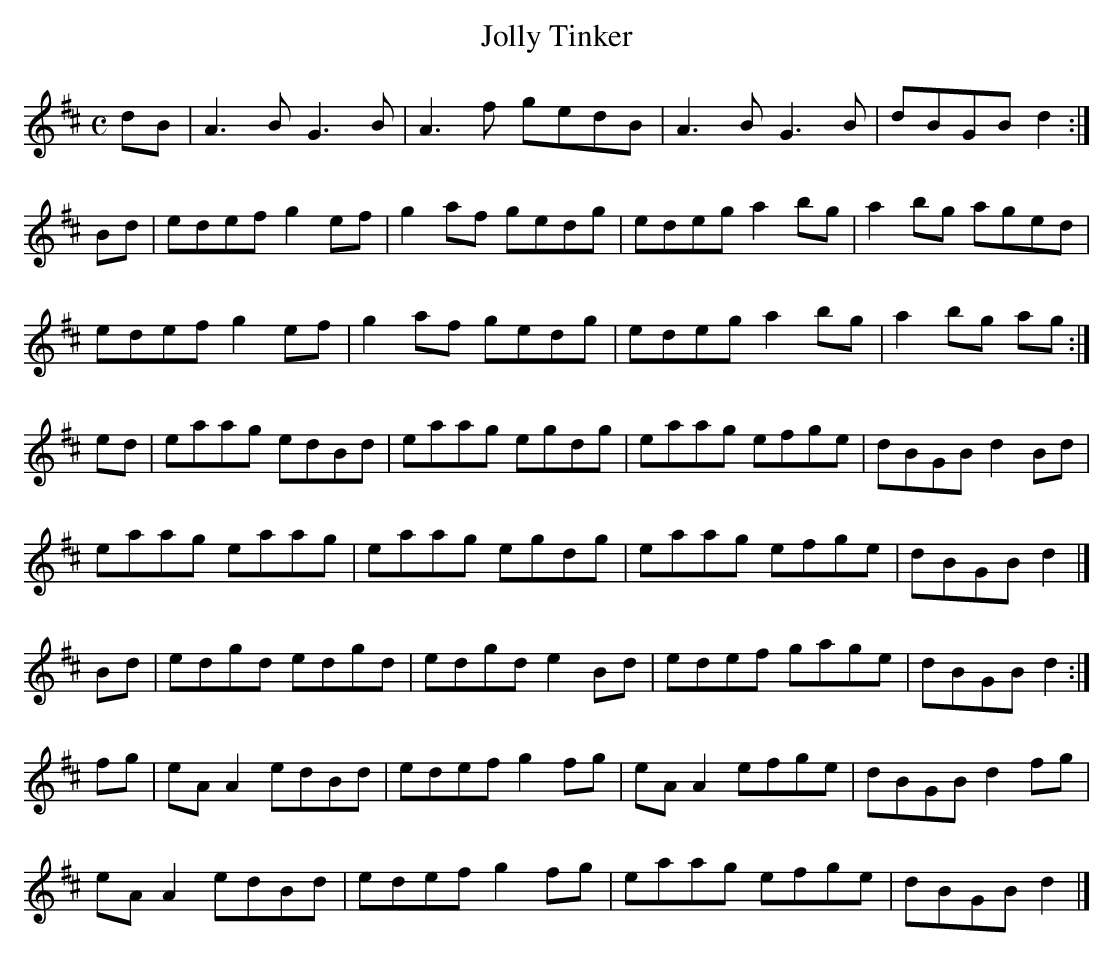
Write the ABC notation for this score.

X:1
T:Jolly Tinker
M:C
L:1/8
K:A Mixolydian
dB|A3B G3B|A3f gedB|A3B G3B|dBGB d2:|!
Bd|edef g2ef|g2af gedg|edeg a2bg|a2bg aged|!
edef g2ef|g2af gedg|edeg a2bg|a2bg ag:|!
ed|eaag edBd|eaag egdg|eaag efge|dBGB d2Bd|!
eaag eaag|eaag egdg|eaag efge|dBGB d2|]!
Bd|edgd edgd|edgd e2Bd|edef gage|dBGB d2:|!
fg|eAA2 edBd|edef g2fg|eAA2 efge|dBGB d2fg|!
eAA2 edBd|edef g2fg|eaag efge|dBGB d2|]!
